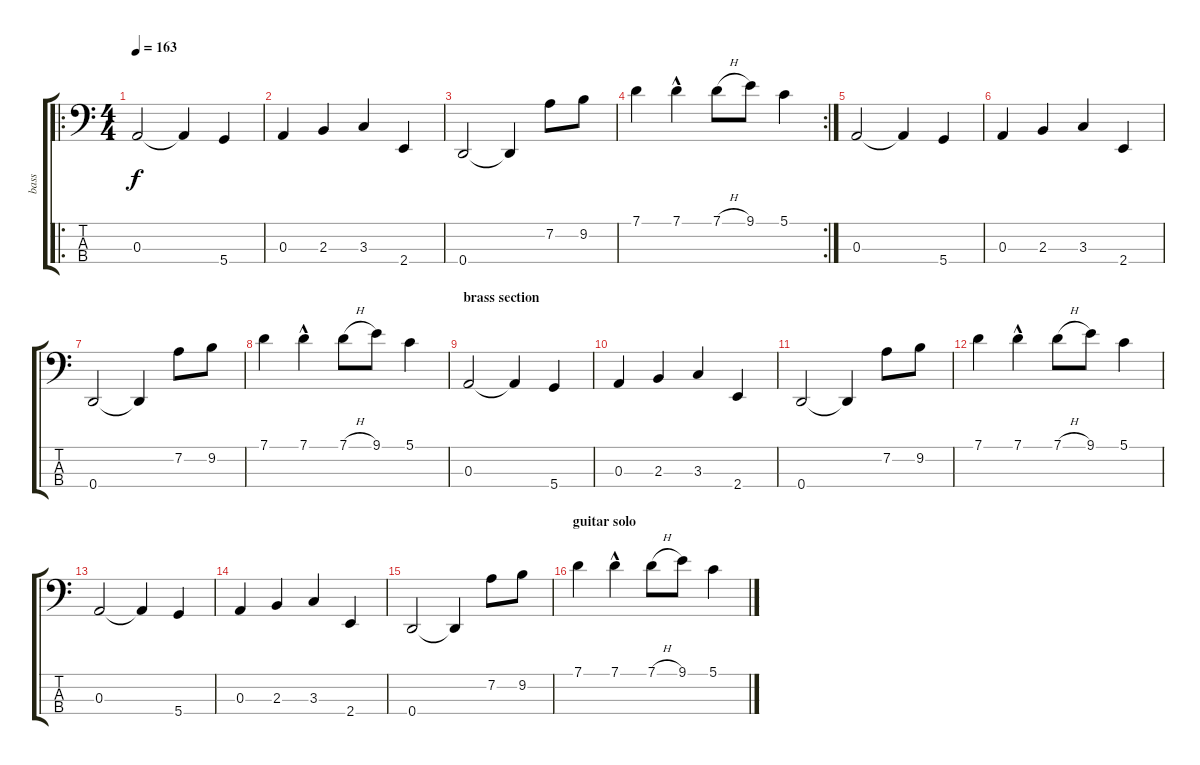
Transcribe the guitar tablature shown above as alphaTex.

\track ("bass" "bass") {instrument acousticbass}
\staff {score tabs}
\tuning (G2 D2 A1 D1) {hide}
\ro
\ts (4 4)
\tempo 163
\clef f4
\ks c
0.3.2{dy f} 0.3{t}.4 5.4.4 |
0.3.4 2.3.4 3.3.4 2.4.4 |
0.4.2 0.4{t}.4 7.2.8 9.2.8 |
\rc 2
7.1.4 7.1{hac}.4 7.1{h}.8 9.1.8 5.1.4 |
0.3.2 0.3{t}.4 5.4.4 |
0.3.4 2.3.4 3.3.4 2.4.4 |
0.4.2 0.4{t}.4 7.2.8 9.2.8 |
7.1.4 7.1{hac}.4 7.1{h}.8 9.1.8 5.1.4 |
\section ("" "brass section")
0.3.2 0.3{t}.4 5.4.4 |
0.3.4 2.3.4 3.3.4 2.4.4 |
0.4.2 0.4{t}.4 7.2.8 9.2.8 |
7.1.4 7.1{hac}.4 7.1{h}.8 9.1.8 5.1.4 |
0.3.2 0.3{t}.4 5.4.4 |
0.3.4 2.3.4 3.3.4 2.4.4 |
0.4.2 0.4{t}.4 7.2.8 9.2.8 |
\section ("" "guitar solo")
7.1.4 7.1{hac}.4 7.1{h}.8 9.1.8 5.1.4
